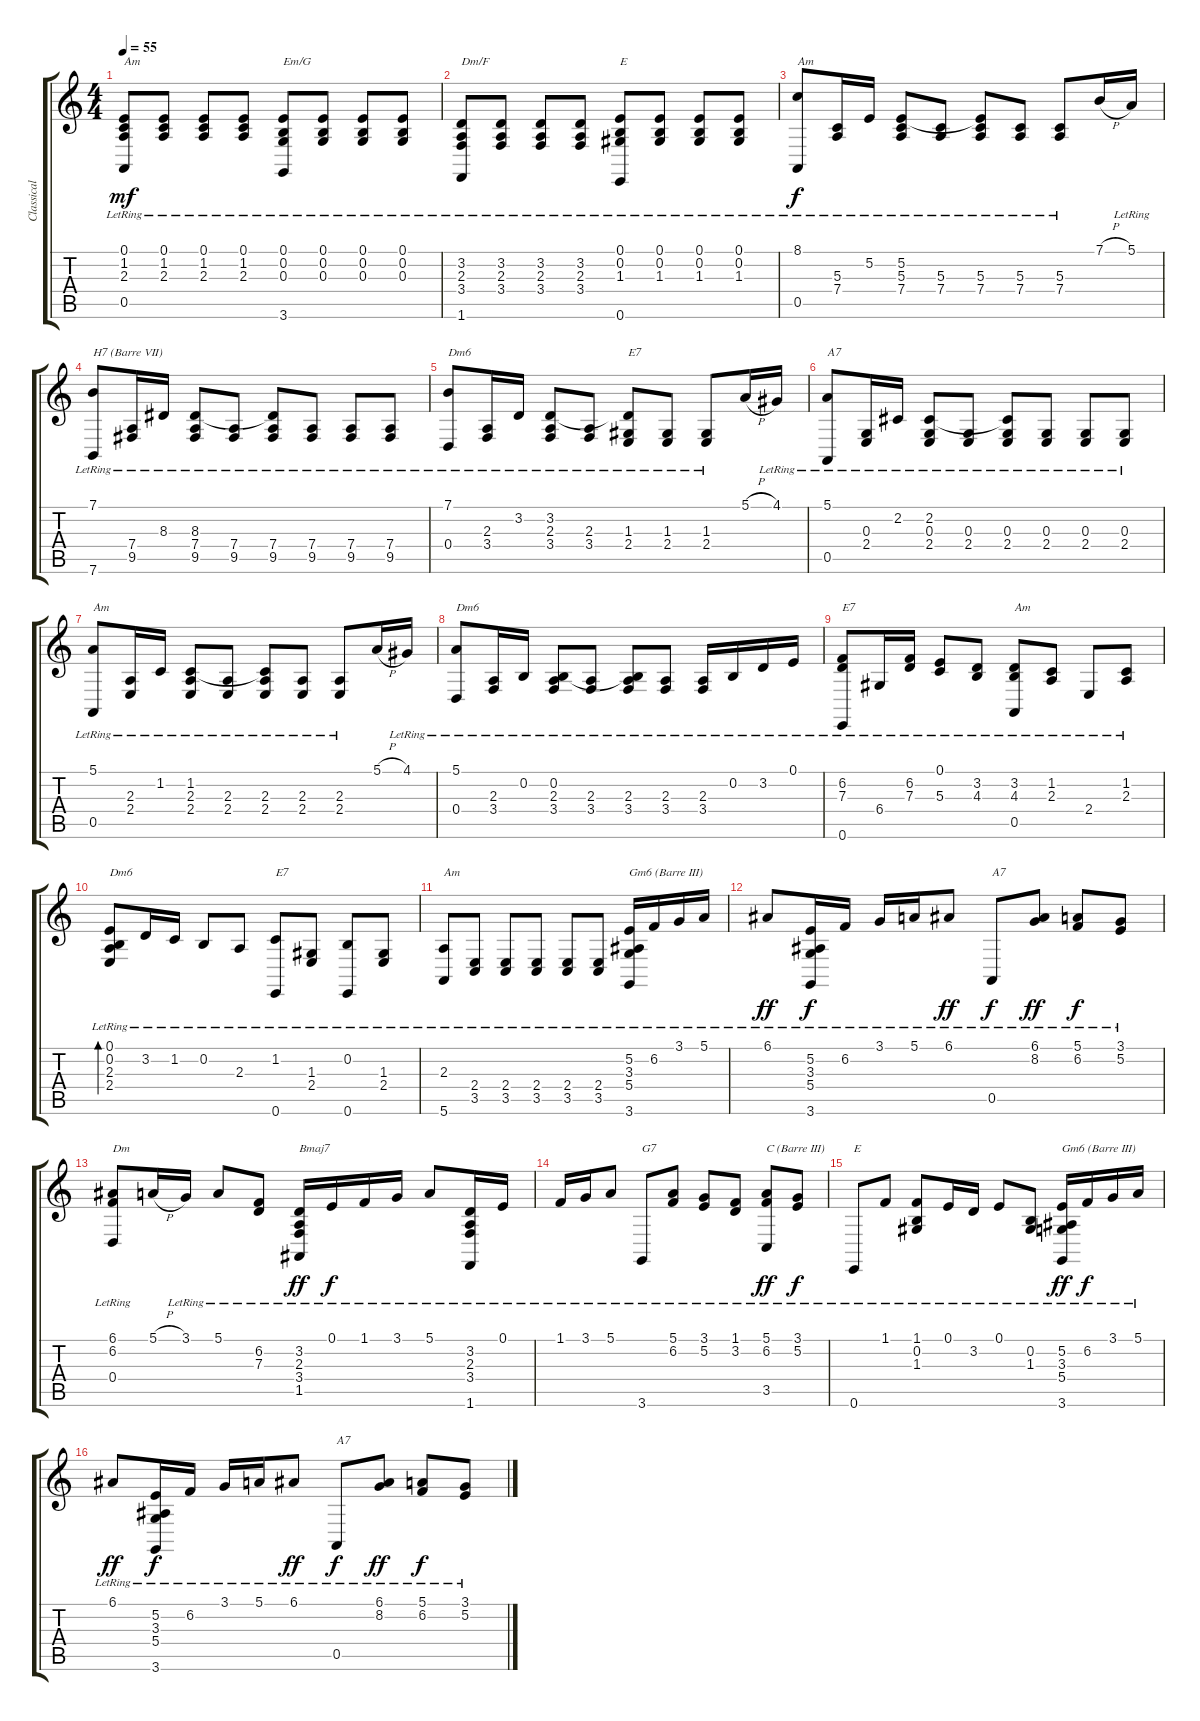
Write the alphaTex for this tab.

\track ("Classical Guitar" "Classical ") {instrument acousticgrandpiano}
\staff {score tabs}
\tuning (E4 B3 G3 D3 A2 E2) {hide}
\ts (4 4)
\tempo 55
\clef g2
\ks c
(0.1{lr} 1.2{lr} 2.3{lr} 0.5{lr}).8{txt "Am" dy mf instrument acousticgrandpiano} (0.1{lr} 1.2{lr} 2.3{lr}).8 (0.1{lr} 1.2{lr} 2.3{lr}).8 (0.1{lr} 1.2{lr} 2.3{lr}).8 (0.1{lr} 0.2{lr} 0.3{lr} 3.6{lr}).8{txt "Em/G"} (0.1{lr} 0.2{lr} 0.3{lr}).8 (0.1{lr} 0.2{lr} 0.3{lr}).8 (0.1{lr} 0.2{lr} 0.3{lr}).8 |
(3.2{lr} 2.3{lr} 3.4{lr} 1.6{lr}).8{txt "Dm/F"} (3.2{lr} 2.3{lr} 3.4{lr}).8 (3.2{lr} 2.3{lr} 3.4{lr}).8 (3.2{lr} 2.3{lr} 3.4{lr}).8 (0.1{lr} 0.2{lr} 1.3{lr} 0.6{lr}).8{txt "E"} (0.1{lr} 0.2{lr} 1.3{lr}).8 (0.1{lr} 0.2{lr} 1.3{lr}).8 (0.1{lr} 0.2{lr} 1.3{lr}).8 |
(8.1{lr} 0.5{lr}).8{txt "Am" dy f} (5.3{lr} 7.4{lr}).16 5.2{lr}.16 (5.2{lr} 5.3{lr} 7.4{lr}).8 (5.3{lr} 7.4{lr}).8 (5.2{t} 5.3{lr} 7.4{lr}).8 (5.3{lr} 7.4{lr}).8 (5.3{lr} 7.4{lr}).8 7.1{h}.16 5.1{lr}.16 |
(7.1{lr} 7.6{lr}).8{txt "H7 (Barre VII)"} (7.4{lr} 9.5{lr}).16 8.3{lr}.16 (8.3{lr} 7.4{lr} 9.5{lr}).8 (7.4{lr} 9.5{lr}).8 (8.3{t} 7.4{lr} 9.5{lr}).8 (7.4{lr} 9.5{lr}).8 (7.4{lr} 9.5{lr}).8 (7.4{lr} 9.5{lr}).8 |
(7.1{lr} 0.4{lr}).8{txt "Dm6"} (2.3{lr} 3.4{lr}).16 3.2{lr}.16 (3.2{lr} 2.3{lr} 3.4{lr}).8 (2.3{lr} 3.4{lr}).8 (3.2{t} 1.3{lr} 2.4{lr}).8{txt "E7"} (1.3{lr} 2.4{lr}).8 (1.3{lr} 2.4{lr}).8 5.1{h}.16 4.1{lr}.16 |
(5.1{lr} 0.5{lr}).8{txt "A7"} (0.3{lr} 2.4{lr}).16 2.2{lr}.16 (2.2{lr} 0.3{lr} 2.4{lr}).8 (0.3{lr} 2.4{lr}).8 (2.2{t} 0.3{lr} 2.4{lr}).8 (0.3{lr} 2.4{lr}).8 (0.3{lr} 2.4{lr}).8 (0.3{lr} 2.4{lr}).8 |
(5.1{lr} 0.5{lr}).8{txt "Am"} (2.3{lr} 2.4{lr}).16 1.2{lr}.16 (1.2{lr} 2.3{lr} 2.4{lr}).8 (2.3{lr} 2.4{lr}).8 (1.2{t} 2.3{lr} 2.4{lr}).8 (2.3{lr} 2.4{lr}).8 (2.3{lr} 2.4{lr}).8 5.1{h}.16 4.1{lr}.16 |
(5.1{lr} 0.4{lr}).8{txt "Dm6"} (2.3{lr} 3.4{lr}).16 0.2{lr}.16 (0.2{lr} 2.3{lr} 3.4{lr}).8 (2.3{lr} 3.4{lr}).8 (0.2{t} 2.3{lr} 3.4{lr}).8 (2.3{lr} 3.4{lr}).8 (2.3{lr} 3.4{lr}).16 0.2{lr}.16 3.2{lr}.16 0.1{lr}.16 |
(6.2{lr} 7.3{lr} 0.6{lr}).8{txt "E7"} 6.4{lr}.16 (6.2{lr} 7.3{lr}).16 (0.1{lr} 5.3{lr}).8 (3.2{lr} 4.3{lr}).8 (3.2{lr} 4.3{lr} 0.5{lr}).8{txt "Am"} (1.2{lr} 2.3{lr}).8 2.4{lr}.8 (1.2{lr} 2.3{lr}).8 |
(0.1{lr} 0.2{lr} 2.3{lr} 2.4{lr}).8{bd 60 txt "Dm6"} 3.2{lr}.16 1.2{lr}.16 0.2{lr}.8 2.3{lr}.8 (1.2{lr} 0.6{lr}).8{txt "E7"} (1.3{lr} 2.4{lr}).8 (0.2{lr} 0.6{lr}).8 (1.3{lr} 2.4{lr}).8 |
(2.3{lr} 5.6{lr}).8{txt "Am"} (2.4{lr} 3.5{lr}).8 (2.4{lr} 3.5{lr}).8 (2.4{lr} 3.5{lr}).8 (2.4{lr} 3.5{lr}).8 (2.4{lr} 3.5{lr}).8 (5.2{lr} 3.3{lr} 5.4{lr} 3.6{lr}).16{txt "Gm6 (Barre III)"} 6.2{lr}.16 3.1{lr}.16 5.1{lr}.16 |
6.1{lr}.8{dy ff} (5.2{lr} 3.3{lr} 5.4{lr} 3.6{lr}).16{dy f} 6.2{lr}.16 3.1{lr}.16 5.1{lr}.16 6.1{lr}.8{dy ff} 0.5{lr}.8{txt "A7" dy f} (6.1{lr} 8.2{lr}).8{dy ff} (5.1{lr} 6.2{lr}).8{dy f} (3.1{lr} 5.2{lr}).8 |
(6.1{lr} 6.2{lr} 0.4{lr}).8{txt "Dm"} 5.1{h}.16 3.1{lr}.16 5.1{lr}.8 (6.2{lr} 7.3{lr}).8 (3.2{lr} 2.3{lr} 3.4{lr} 1.5{lr}).16{txt "Bmaj7" dy ff} 0.1{lr}.16{dy f} 1.1{lr}.16 3.1{lr}.16 5.1{lr}.8 (3.2{lr} 2.3{lr} 3.4{lr} 1.6{lr}).16 0.1{lr}.16 |
1.1{lr}.16 3.1{lr}.16 5.1{lr}.8 3.6{lr}.8{txt "G7"} (5.1{lr} 6.2{lr}).8 (3.1{lr} 5.2{lr}).8 (1.1{lr} 3.2{lr}).8 (5.1{lr} 6.2{lr} 3.5{lr}).8{txt "C (Barre III)" dy ff} (3.1{lr} 5.2{lr}).8{dy f} |
0.6{lr}.8{txt "E"} 1.1{lr}.8 (1.1{lr} 0.2{lr} 1.3{lr}).8 0.1{lr}.16 3.2{lr}.16 0.1{lr}.8 (0.2{lr} 1.3{lr}).8 (5.2{lr} 3.3{lr} 5.4{lr} 3.6{lr}).16{txt "Gm6 (Barre III)" dy ff} 6.2{lr}.16{dy f} 3.1{lr}.16 5.1{lr}.16 |
6.1{lr}.8{dy ff} (5.2{lr} 3.3{lr} 5.4{lr} 3.6{lr}).16{dy f} 6.2{lr}.16 3.1{lr}.16 5.1{lr}.16 6.1{lr}.8{dy ff} 0.5{lr}.8{txt "A7" dy f} (6.1{lr} 8.2{lr}).8{dy ff} (5.1{lr} 6.2{lr}).8{dy f} (3.1{lr} 5.2{lr}).8
